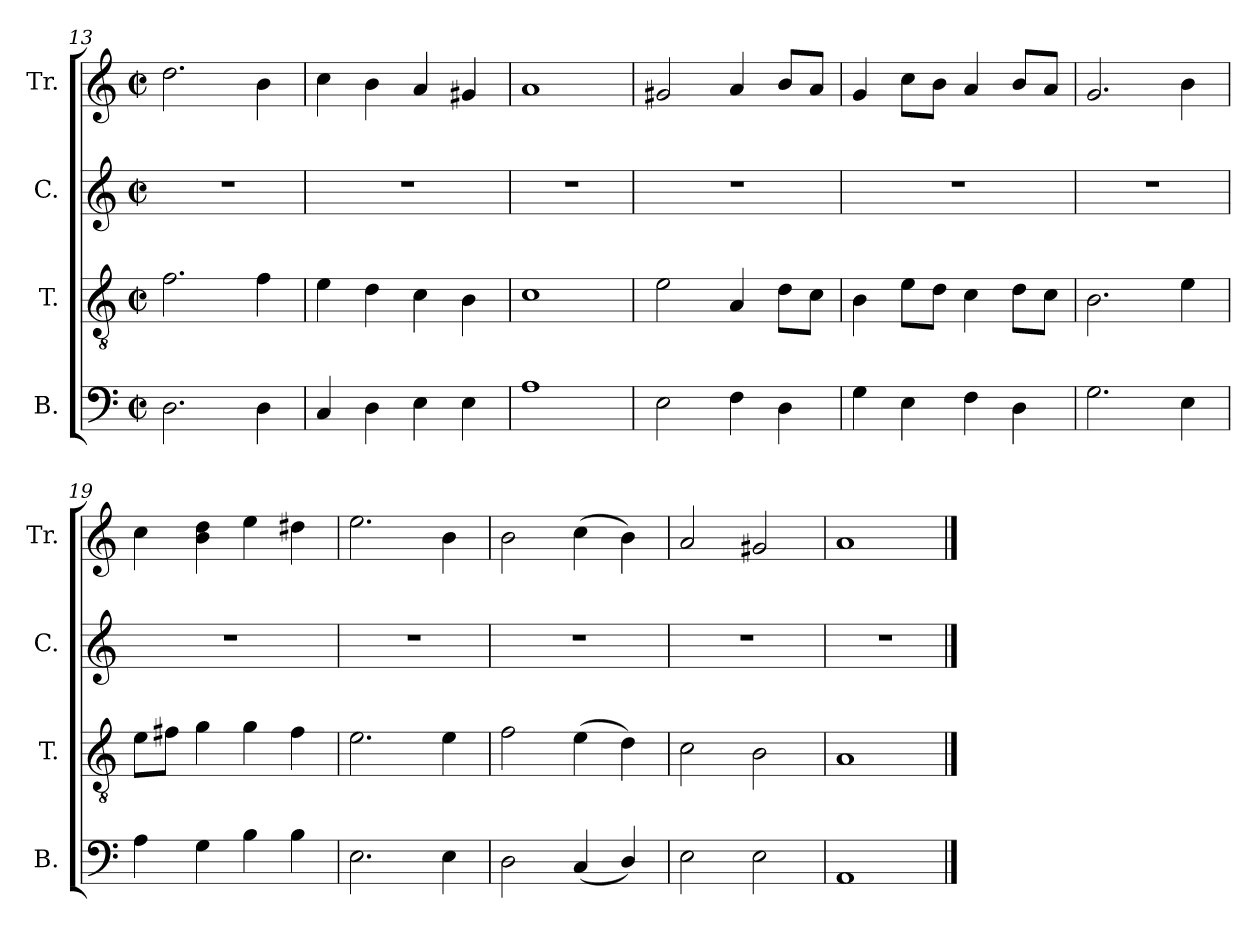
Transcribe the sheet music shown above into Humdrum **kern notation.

**kern	**kern	**kern	**kern
*part4	*part3	*part2	*part1
*staff4	*staff3	*staff2	*staff1
*I"B.	*I"T.	*I"C.	*I"Tr.
*I'B.	*I'T.	*I'C.	*I'Tr.
*clefF4	*clefGv2	*clefG2	*clefG2
*k[]	*k[]	*k[]	*k[]
*M2/2	*M2/2	*M2/2	*M2/2
*met(c|)	*met(c|)	*met(c|)	*met(c|)
=13	=13	=13	=13
2.D!\	2.f!\	1r	2.dd!\
4D!\	4f!\	.	4b!\
=14	=14	=14	=14
4C!/	4e!\	1r	4cc!\
4D!\	4d!\	.	4b!\
4E!\	4c!\	.	4a!/
4E!\	4B!\	.	4g#X!/
=15	=15	=15	=15
1A!	1c!	1r	1a!
=16	=16	=16	=16
2E!\	2e!\	1r	2g#X!/
4F!\	4A!/	.	4a!/
4D!\	8d!\L	.	8b!/L
.	8c!\J	.	8a!/J
=17	=17	=17	=17
4G!\	4B!\	1r	4g!/
4E!\	8e!\L	.	8cc!\L
.	8d!\J	.	8b!\J
4F!\	4c!\	.	4a!/
4D!\	8d!\L	.	8b!/L
.	8c!\J	.	8a!/J
=18	=18	=18	=18
2.G!\	2.B!\	1r	2.g!/
4E!\	4e!\	.	4b!\
=19	=19	=19	=19
4A!\	8e!\L	1r	4cc!\
.	8f#X!\J	.	.
4G!\	4g!\	.	4b!\ 4dd!\
4B!\	4g!\	.	4ee!\
4B!\	4f#!\	.	4dd#X!\
=20	=20	=20	=20
2.E!\	2.e!\	1r	2.ee!\
4E!\	4e!\	.	4b!\
=21	=21	=21	=21
2D!\	2f!\	1r	2b!\
(<4C!/	(>4e!\	.	(>4cc!\
4D!/)	4d!\)	.	4b!\)
=22	=22	=22	=22
2E!\	2c!\	1r	2a!/
2E!\	2B!\	.	2g#X!/
=23	=23	=23	=23
1AA!	1A!	1r	1a!
==	==	==	==
*-	*-	*-	*-
